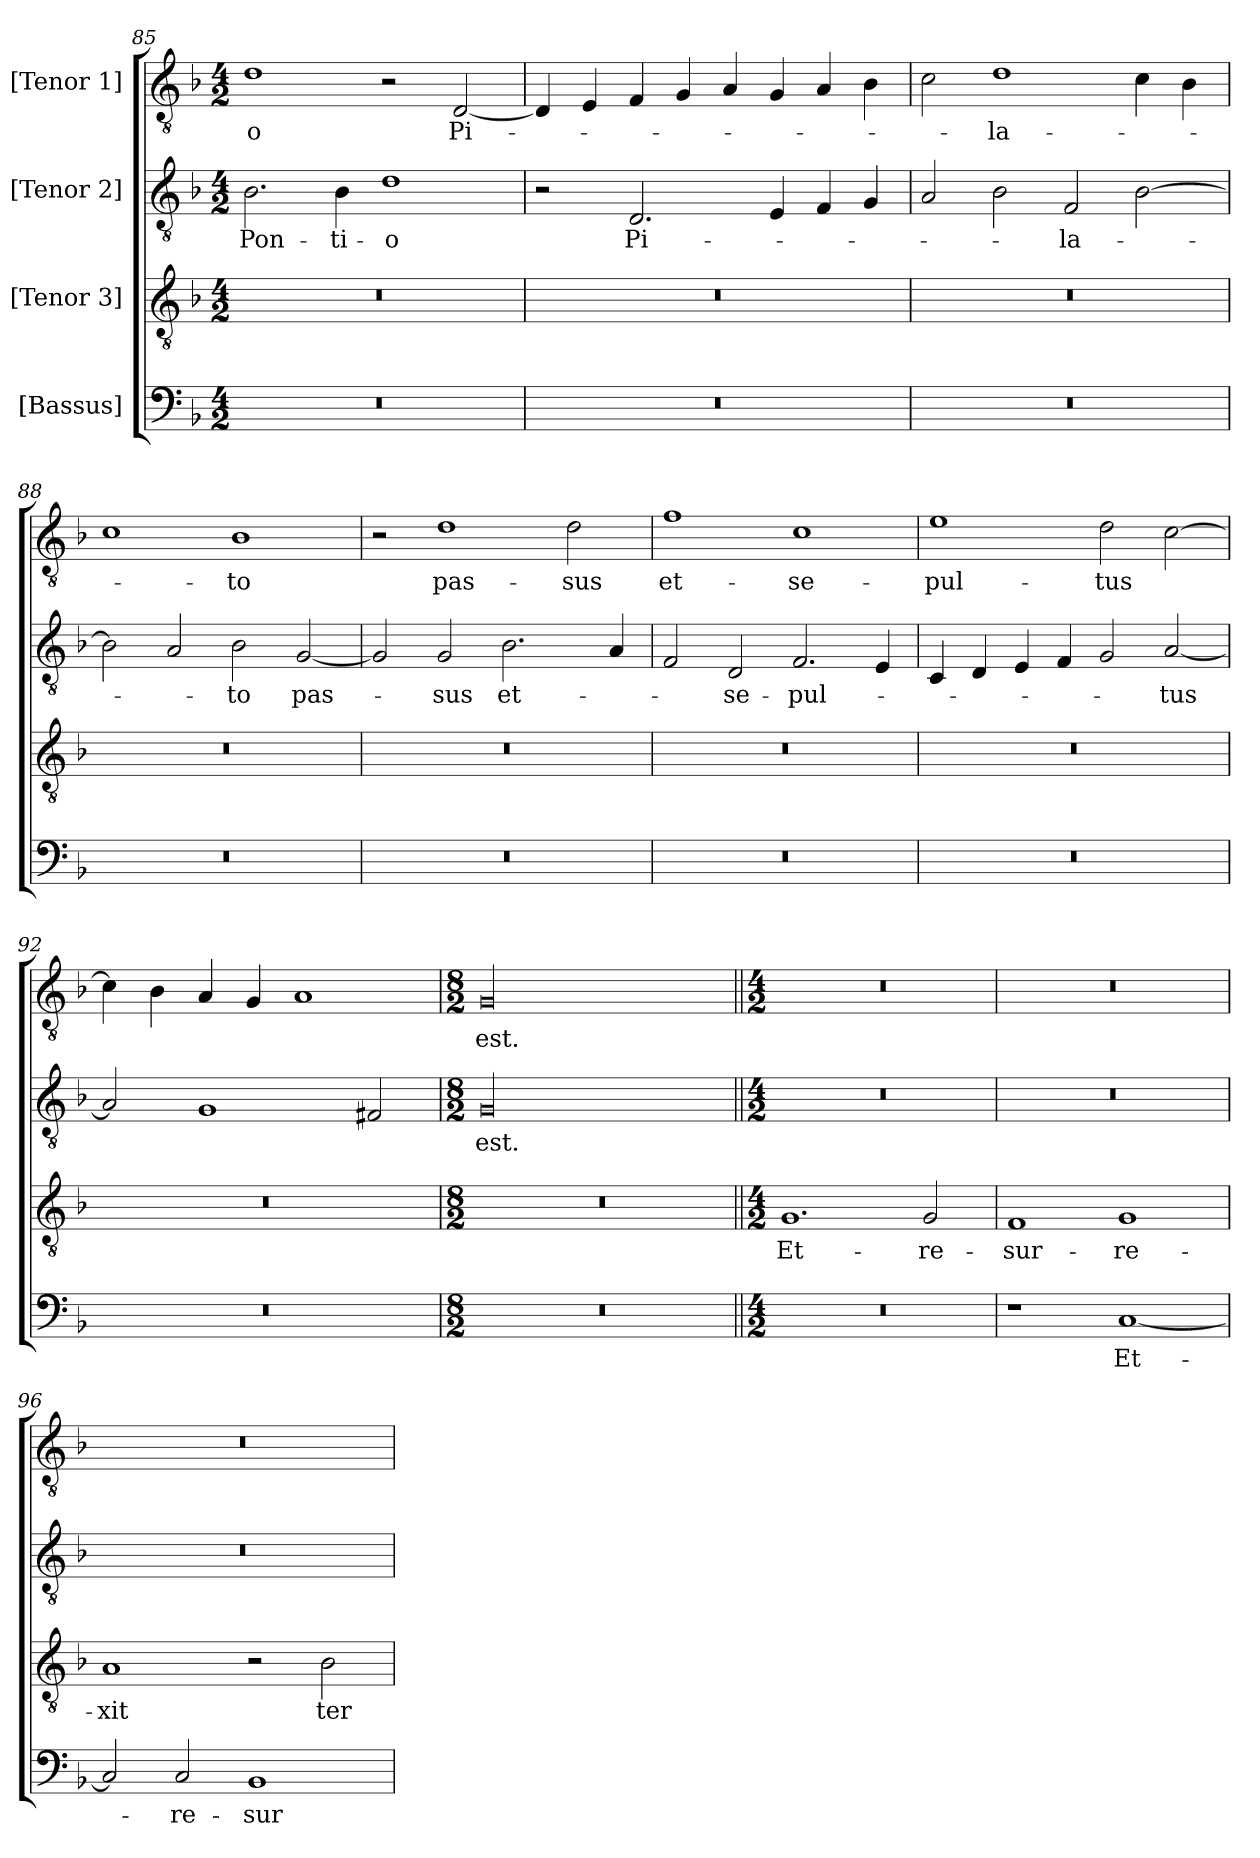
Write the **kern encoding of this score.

**kern	**text	**kern	**text	**kern	**text	**kern	**text
*part4	*part4	*part3	*part3	*part2	*part2	*part1	*part1
*staff4	*staff4	*staff3	*staff3	*staff2	*staff2	*staff1	*staff1
*I"[Bassus]	*	*I"[Tenor 3]	*	*I"[Tenor 2]	*	*I"[Tenor 1]	*
*clefF4	*	*clefGv2	*	*clefGv2	*	*clefGv2	*
*k[b-]	*	*k[b-]	*	*k[b-]	*	*k[b-]	*
*M4/2	*	*M4/2	*	*M4/2	*	*M4/2	*
=85	=85	=85	=85	=85	=85	=85	=85
0r	.	0r	.	2.B-\	Pon-	1d\	-o
.	.	.	.	4B-\	-ti-	.	.
.	.	.	.	1d\	-o	2r	.
.	.	.	.	.	.	[2D/	Pi-
=86	=86	=86	=86	=86	=86	=86	=86
0r	.	0r	.	2r	.	4D/]	.
.	.	.	.	.	.	4E/	.
.	.	.	.	2.D/	Pi-	4F/	.
.	.	.	.	.	.	4G/	.
.	.	.	.	.	.	4A/	.
.	.	.	.	4E/	.	4G/	.
.	.	.	.	4F/	.	4A/	.
.	.	.	.	4G/	.	4B-\	.
=87	=87	=87	=87	=87	=87	=87	=87
0r	.	0r	.	2A/	.	2c\	.
.	.	.	.	2B-\	.	1d\	-la-
.	.	.	.	2F/	-la-	.	.
.	.	.	.	[2B-\	.	4c\	.
.	.	.	.	.	.	4B-\	.
=88	=88	=88	=88	=88	=88	=88	=88
0r	.	0r	.	2B-\]	.	1c\	.
.	.	.	.	2A/	.	.	.
.	.	.	.	2B-\	-to	1B-\	-to
.	.	.	.	[2G/	pas-	.	.
=89	=89	=89	=89	=89	=89	=89	=89
0r	.	0r	.	2G/]	.	2r	.
.	.	.	.	2G/	-sus	1d\	pas-
.	.	.	.	2.B-\	et-	.	.
.	.	.	.	.	.	2d\	-sus
.	.	.	.	4A/	.	.	.
=90	=90	=90	=90	=90	=90	=90	=90
0r	.	0r	.	2F/	.	1f\	et-
.	.	.	.	2D/	se-	.	.
.	.	.	.	2.F/	-pul-	1c\	se-
.	.	.	.	4E/	.	.	.
=91	=91	=91	=91	=91	=91	=91	=91
0r	.	0r	.	4C/	.	1e\	-pul-
.	.	.	.	4D/	.	.	.
.	.	.	.	4E/	.	.	.
.	.	.	.	4F/	.	.	.
.	.	.	.	2G/	.	2d\	-tus
.	.	.	.	[2A/	-tus	[2c\	.
=92	=92	=92	=92	=92	=92	=92	=92
0r	.	0r	.	2A/]	.	4c\]	.
.	.	.	.	.	.	4B-\	.
.	.	.	.	1G/	.	4A/	.
.	.	.	.	.	.	4G/	.
.	.	.	.	.	.	1A/	.
.	.	.	.	2F#X/	.	.	.
=93	=93	=93	=93	=93	=93	=93	=93
*M8/2	*	*M8/2	*	*M8/2	*	*M8/2	*
00r	.	00r	.	00G/	est.-	00G/	est.-
=94||	=94||	=94||	=94||	=94||	=94||	=94||	=94||
*M4/2	*	*M4/2	*	*M4/2	*	*M4/2	*
0r	.	1.G/	Et-	0r	.	0r	.
.	.	2G/	re-	.	.	.	.
=95	=95	=95	=95	=95	=95	=95	=95
1r	.	1F/	-sur-	0r	.	0r	.
[1C/	Et-	1G/	-re-	.	.	.	.
=96	=96	=96	=96	=96	=96	=96	=96
2C/]	.	1A/	-xit	0r	.	0r	.
2C/	re-	.	.	.	.	.	.
1BB-/	-sur-	2r	.	.	.	.	.
.	.	2B-\	ter-	.	.	.	.
=	=	=	=	=	=	=	=
*-	*-	*-	*-	*-	*-	*-	*-
